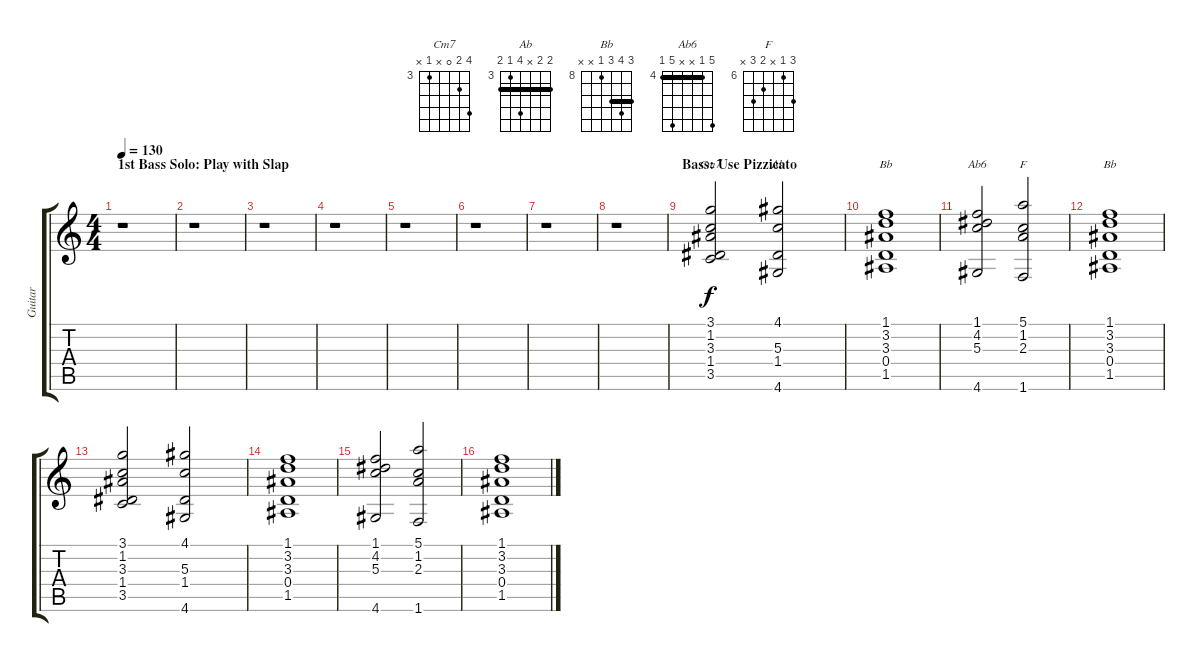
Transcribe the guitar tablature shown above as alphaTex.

\track ("Guitar" "Guitar") {instrument overdrivenguitar}
\staff {score tabs}
\tuning (E4 B3 G3 D3 A2 E2) {hide}
\chord ("Cm7" 6 4 0 x 3 x) {firstfret 3}
\chord ("Ab" 4 4 x 6 3 4) {firstfret 3 barre 4}
\chord ("Bb" 6 6 3 0 x 6) {firstfret 3 barre 6}
\chord ("Ab6" 8 4 x x 8 4) {firstfret 4 barre 4}
\chord ("F" 8 6 x 7 8 x) {firstfret 6}
\chord ("Bb" 10 11 10 8 x x) {firstfret 8 barre 10}
\ts (4 4)
\section ("" "1st Bass Solo: Play with Slap")
\tempo 130
\clef g2
\ks c
r.1{dy f instrument overdrivenguitar} |
r.1 |
r.1 |
r.1 |
r.1 |
r.1 |
r.1 |
r.1 |
\section ("" "Bass: Use Pizzicato")
(3.1 1.2 3.3 1.4 3.5).2{ch "Cm7"} (4.1 5.3 1.4 4.6).2{ch "Ab"} |
(1.1 3.2 3.3 0.4 1.5).1{ch "Bb"} |
(1.1 4.2 5.3 4.6).2{ch "Ab6"} (5.1 1.2 2.3 1.6).2{ch "F"} |
(1.1 3.2 3.3 0.4 1.5).1{ch "Bb"} |
(3.1 1.2 3.3 1.4 3.5).2 (4.1 5.3 1.4 4.6).2 |
(1.1 3.2 3.3 0.4 1.5).1 |
(1.1 4.2 5.3 4.6).2 (5.1 1.2 2.3 1.6).2 |
(1.1 3.2 3.3 0.4 1.5).1
